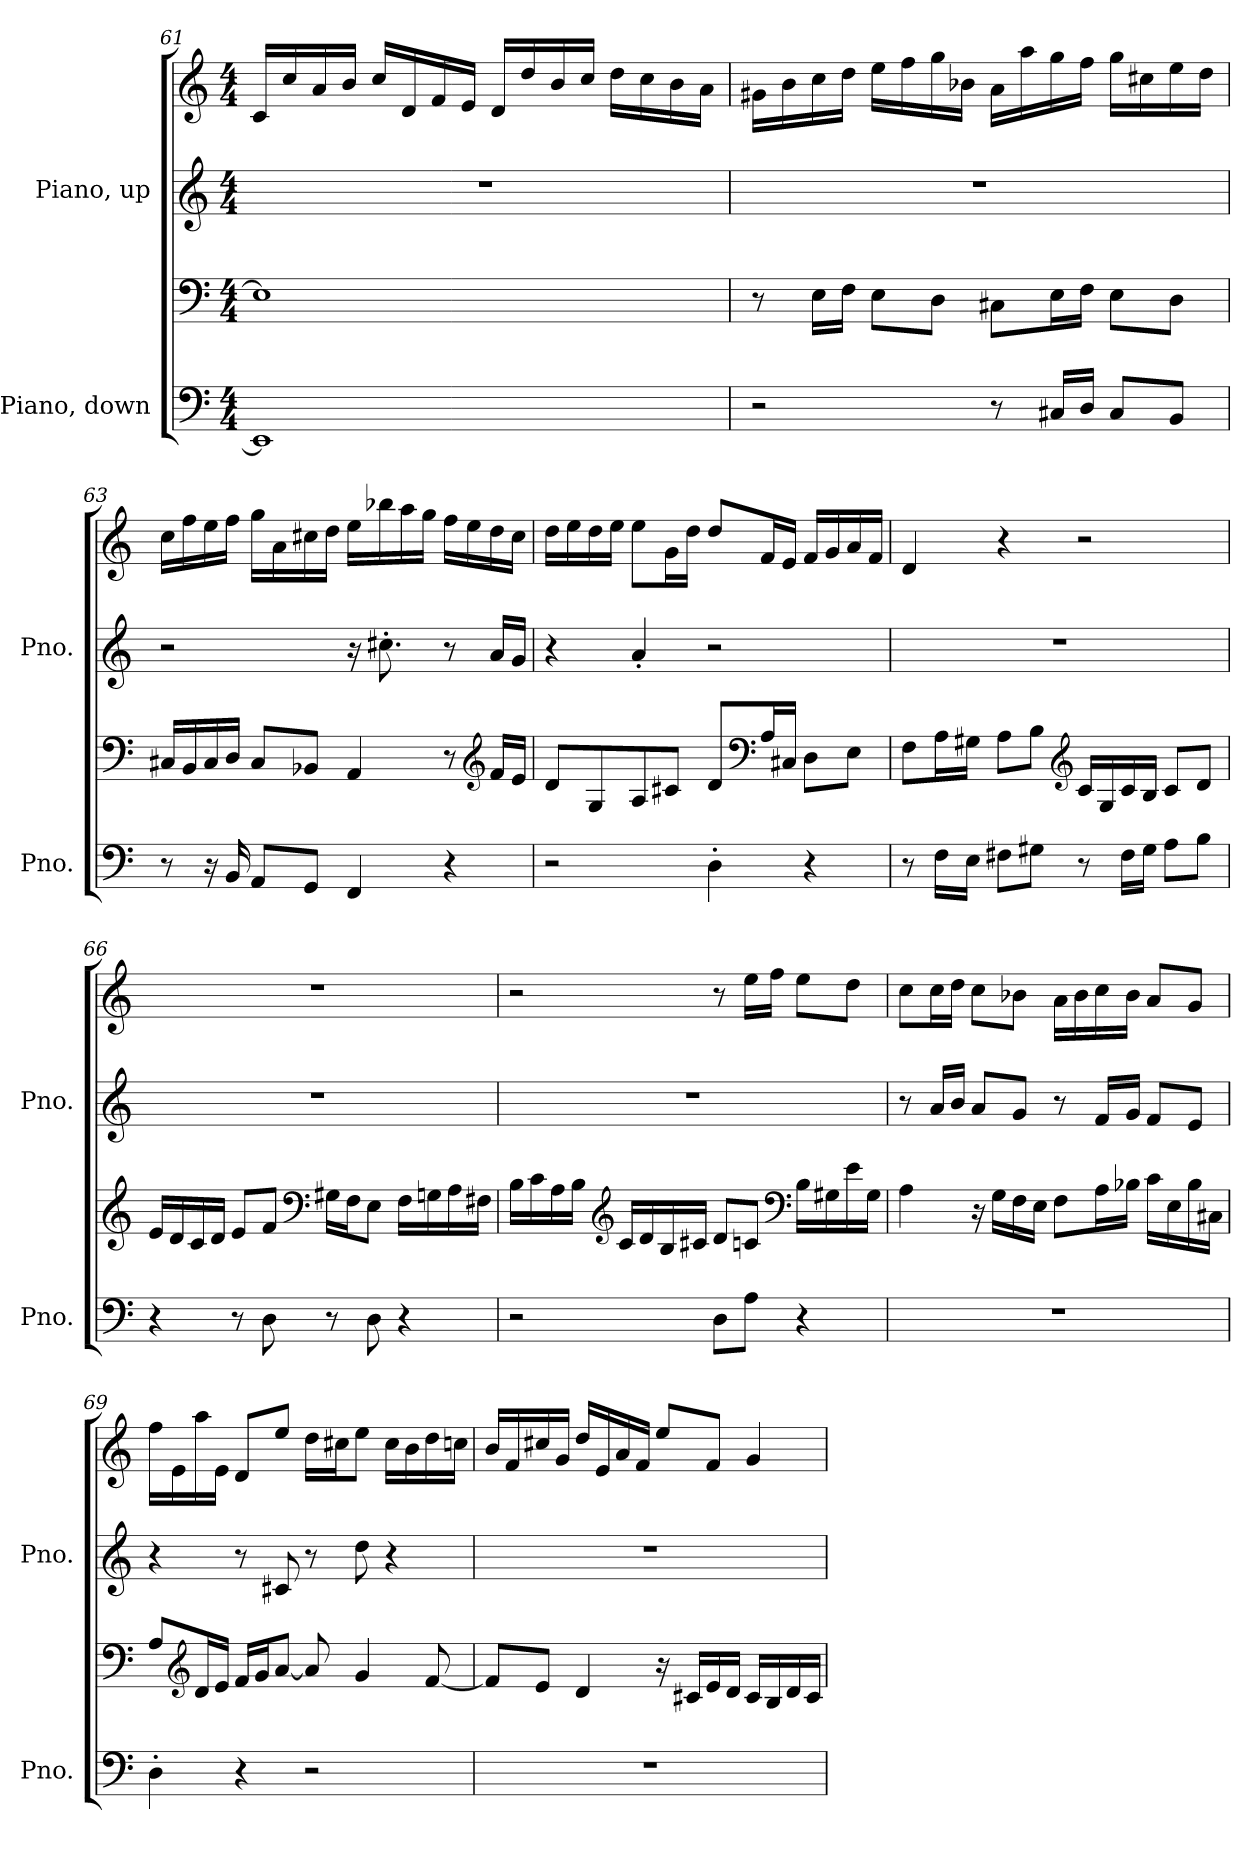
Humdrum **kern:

**kern	**kern	**kern	**kern
*part2	*part2	*part1	*part1
*staff4	*staff3	*staff2	*staff1
*I"Piano, down	*	*I"Piano, up	*
*I'Pno.	*	*I'Pno.	*
!!LO:LB:g=z
*clefF4	*clefF4	*clefG2	*clefG2
*k[]	*k[]	*k[]	*k[]
*M4/4	*M4/4	*M4/4	*M4/4
=61	=61	=61	=61
1EE]	1E]	1r	16c/LL
.	.	.	16cc/
.	.	.	16a/
.	.	.	16b/JJ
.	.	.	16cc/LL
.	.	.	16d/
.	.	.	16f/
.	.	.	16e/JJ
.	.	.	16d/LL
.	.	.	16dd/
.	.	.	16b/
.	.	.	16cc/JJ
.	.	.	16dd\LL
.	.	.	16cc\
.	.	.	16b\
.	.	.	16a\JJ
=62	=62	=62	=62
2r	8r	1r	16g#X\LL
.	.	.	16b\
.	16E\LL	.	16cc\
.	16F\JJ	.	16dd\JJ
.	8E\L	.	16ee\LL
.	.	.	16ff\
.	8D\J	.	16gg\
.	.	.	16b-X\JJ
8r	8C#X\L	.	16a\LL
.	.	.	16aa\
16C#X/LL	16E\L	.	16gg\
16D/JJ	16F\JJ	.	16ff\JJ
8C#/L	8E\L	.	16gg\LL
.	.	.	16cc#X\
8BB/J	8D\J	.	16ee\
.	.	.	16dd\JJ
!!LO:PB:g=z
=63	=63	=63	=63
8r	16C#X/LL	2r	16cc\LL
.	16BB/	.	16ff\
16r	16C#/	.	16ee\
16BB/	16D/JJ	.	16ff\JJ
8AA/L	8C#/L	.	16gg\LL
.	.	.	16a\
8GG/J	8BB-X/J	.	16cc#X\
.	.	.	16dd\JJ
4FF/	4AA/	16r	16ee\LL
.	.	8.cc#X'\	16bb-X\
.	.	.	16aa\
.	.	.	16gg\JJ
4r	8r	8r	16ff\LL
.	.	.	16ee\
*	*clefG2	*	*
.	16f/LL	16a/LL	16dd\
.	16e/JJ	16g/JJ	16cc#\JJ
=64	=64	=64	=64
2r	8d/L	4r	16dd\LL
.	.	.	16ee\
.	8G/	.	16dd\
.	.	.	16ee\JJ
.	8A/	4a'/	8ee\L
.	8c#X/J	.	16g\L
.	.	.	16dd\JJ
4D'\	8d/L	2r	8dd/L
*	*clefF4	*	*
.	16A/L	.	16f/L
.	16C#X/JJ	.	16e/JJ
4r	8D\L	.	16f/LL
.	.	.	16g/
.	8E\J	.	16a/
.	.	.	16f/JJ
!!LO:LB:g=z
=65	=65	=65	=65
8r	8F\L	1r	4d/
16F\LL	16A\L	.	.
16E\JJ	16G#X\JJ	.	.
8F#X\L	8A\L	.	4r
8G#X\J	8B\J	.	.
*	*clefG2	*	*
8r	16c/LL	.	2r
.	16G#/	.	.
16F#\LL	16c/	.	.
16G#\JJ	16B/JJ	.	.
8A\L	8c/L	.	.
8B\J	8d/J	.	.
=66	=66	=66	=66
4r	16e/LL	1r	1r
.	16d/	.	.
.	16c/	.	.
.	16d/JJ	.	.
8r	8e/L	.	.
8D\	8f/J	.	.
*	*clefF4	*	*
8r	16G#X\LL	.	.
.	16F\J	.	.
8D\	8E\J	.	.
4r	16F\LL	.	.
.	16Gn\	.	.
.	16A\	.	.
.	16F#X\JJ	.	.
!!LO:LB:g=z
=67	=67	=67	=67
2r	16B\LL	1r	2r
.	16c\	.	.
.	16A\	.	.
.	16B\JJ	.	.
*	*clefG2	*	*
.	16c/LL	.	.
.	16d/	.	.
.	16B/	.	.
.	16c#X/JJ	.	.
8D\L	8d/L	.	8r
8A\J	8cn/J	.	16ee\LL
.	.	.	16ff\JJ
*	*clefF4	*	*
4r	16B\LL	.	8ee\L
.	16G#X\	.	.
.	16e\	.	8dd\J
.	16G#\JJ	.	.
=68	=68	=68	=68
1r	4A\	8r	8cc\L
.	.	16a/LL	16cc\L
.	.	16b/JJ	16dd\JJ
.	16r	8a/L	8cc\L
.	16G\LL	.	.
.	16F\	8g/J	8b-X\J
.	16E\JJ	.	.
.	8F\L	8r	16a\LL
.	.	.	16b-\
.	16A\L	16f/LL	16cc\
.	16B-X\JJ	16g/JJ	16b-\JJ
.	16c\LL	8f/L	8a/L
.	16E\	.	.
.	16B-\	8e/J	8g/J
.	16C#X\JJ	.	.
!!LO:PB:g=z
=69	=69	=69	=69
4D'\	8A/L	4r	16ff\LL
.	.	.	16e\
*	*clefG2	*	*
.	16d/L	.	16aa\
.	16e/JJ	.	16e\JJ
4r	16f/LL	8r	8d/L
.	16g/J	.	.
.	[8a/J	8c#X/	8ee/J
2r	8a/]	8r	16dd\LL
.	.	.	16cc#X\J
.	4g/	8dd\	8ee\J
.	.	4r	16cc#\LL
.	.	.	16b\
.	[8f/	.	16dd\
.	.	.	16ccn\JJ
=70	=70	=70	=70
1r	8f/L]	1r	16b/LL
.	.	.	16f/
.	8e/J	.	16cc#X/
.	.	.	16g/JJ
.	4d/	.	16dd/LL
.	.	.	16e/
.	.	.	16a/
.	.	.	16f/JJ
.	16r	.	8ee/L
.	16c#X/LL	.	.
.	16e/	.	8f/J
.	16d/JJ	.	.
.	16c#/LL	.	4g/
.	16B/	.	.
.	16d/	.	.
.	16c#/JJ	.	.
=	=	=	=
*-	*-	*-	*-
